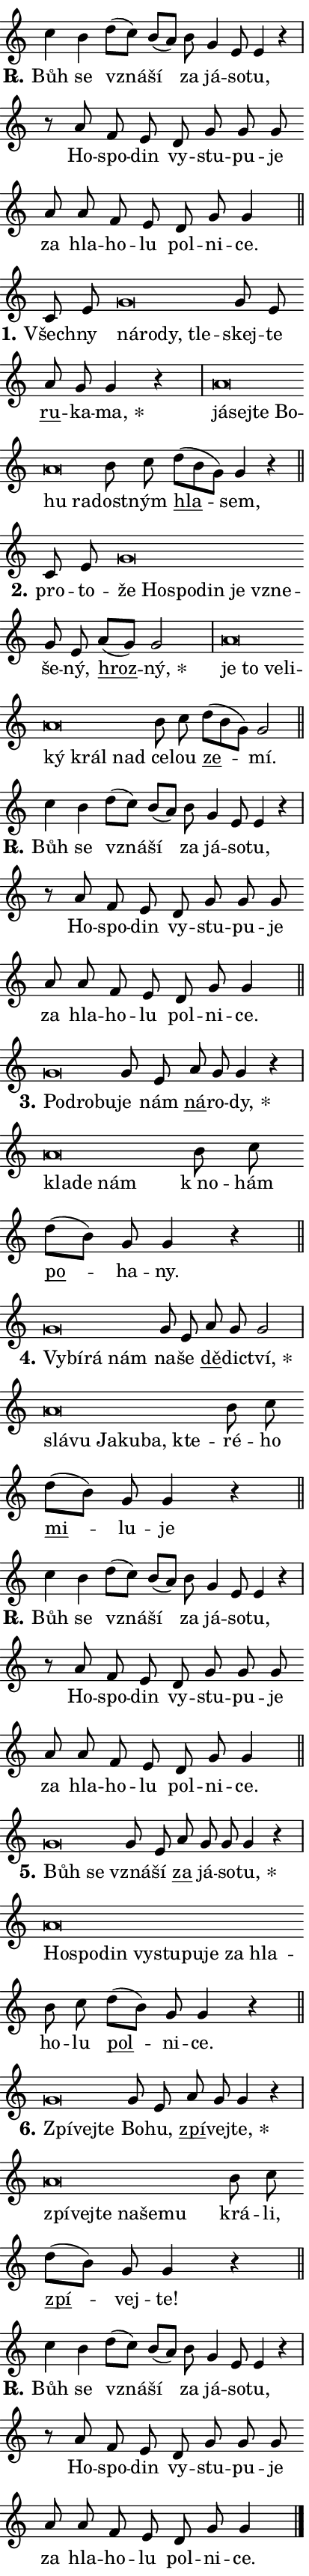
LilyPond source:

\version "2.24.0"
\header { tagline = "" }
\paper {
  indent = 0\cm
  top-margin = 0\cm
  right-margin = 0.13\cm % to fit lyric hyphens
  bottom-margin = 0\cm
  left-margin = 0\cm
  paper-width = 7\cm
  page-breaking = #ly:one-page-breaking
  system-system-spacing.basic-distance = #11
  score-system-spacing.basic-distance = #11
  ragged-last = ##f
}


%% Author: Thomas Morley
%% https://lists.gnu.org/archive/html/lilypond-user/2020-05/msg00002.html
#(define (line-position grob)
"Returns position of @var[grob} in current system:
   @code{'start}, if at first time-step
   @code{'end}, if at last time-step
   @code{'middle} otherwise
"
  (let* ((col (ly:item-get-column grob))
         (ln (ly:grob-object col 'left-neighbor))
         (rn (ly:grob-object col 'right-neighbor))
         (col-to-check-left (if (ly:grob? ln) ln col))
         (col-to-check-right (if (ly:grob? rn) rn col))
         (break-dir-left
           (and
             (ly:grob-property col-to-check-left 'non-musical #f)
             (ly:item-break-dir col-to-check-left)))
         (break-dir-right
           (and
             (ly:grob-property col-to-check-right 'non-musical #f)
             (ly:item-break-dir col-to-check-right))))
        (cond ((eqv? 1 break-dir-left) 'start)
              ((eqv? -1 break-dir-right) 'end)
              (else 'middle))))

#(define (tranparent-at-line-position vctor)
  (lambda (grob)
  "Relying on @code{line-position} select the relevant enry from @var{vctor}.
Used to determine transparency,"
    (case (line-position grob)
      ((end) (not (vector-ref vctor 0)))
      ((middle) (not (vector-ref vctor 1)))
      ((start) (not (vector-ref vctor 2))))))

noteHeadBreakVisibility =
#(define-music-function (break-visibility)(vector?)
"Makes @code{NoteHead}s transparent relying on @var{break-visibility}"
#{
  \override NoteHead.transparent =
    #(tranparent-at-line-position break-visibility)
#})

#(define delete-ledgers-for-transparent-note-heads
  (lambda (grob)
    "Reads whether a @code{NoteHead} is transparent.
If so this @code{NoteHead} is removed from @code{'note-heads} from
@var{grob}, which is supposed to be @code{LedgerLineSpanner}.
As a result ledgers are not printed for this @code{NoteHead}"
    (let* ((nhds-array (ly:grob-object grob 'note-heads))
           (nhds-list
             (if (ly:grob-array? nhds-array)
                 (ly:grob-array->list nhds-array)
                 '()))
           ;; Relies on the transparent-property being done before
           ;; Staff.LedgerLineSpanner.after-line-breaking is executed.
           ;; This is fragile ...
           (to-keep
             (remove
               (lambda (nhd)
                 (ly:grob-property nhd 'transparent #f))
               nhds-list)))
      ;; TODO find a better method to iterate over grob-arrays, similiar
      ;; to filter/remove etc for lists
      ;; For now rebuilt from scratch
      (set! (ly:grob-object grob 'note-heads)  '())
      (for-each
        (lambda (nhd)
          (ly:pointer-group-interface::add-grob grob 'note-heads nhd))
        to-keep))))

squashNotes = {
  \override NoteHead.X-extent = #'(-0.2 . 0.2)
  \override NoteHead.Y-extent = #'(-0.75 . 0)
  \override NoteHead.stencil =
    #(lambda (grob)
       (let ((pos (ly:grob-property grob 'staff-position)))
         (begin
           (if (< pos -7) (display "ERROR: Lower brevis then expected\n") (display ""))
           (if (<= pos -6) ly:text-interface::print ly:note-head::print))))
}
unSquashNotes = {
  \revert NoteHead.X-extent
  \revert NoteHead.Y-extent
  \revert NoteHead.stencil
}

hideNotes = \noteHeadBreakVisibility #begin-of-line-visible
unHideNotes = \noteHeadBreakVisibility #all-visible

% work-around for resetting accidentals
% https://lilypond.org/doc/v2.23/Documentation/notation/displaying-rhythms#unmetered-music
cadenzaMeasure = {
  \cadenzaOff
  \partial 1024 s1024
  \cadenzaOn
}

#(define-markup-command (accent layout props text) (markup?)
  "Underline accented syllable"
  (interpret-markup layout props
    #{\markup \override #'(offset . 4.3) \underline { #text }#}))

responsum = \markup \concat {
  "R" \hspace #-1.05 \path #0.1 #'((moveto 0 0.07) (lineto 0.9 0.8)) \hspace #0.05 "."
}

spaceSize = #0.6828661417322834 % exact space size for TeX Gyre Schola

\layout {
  \context {
    \Staff
    \remove "Time_signature_engraver"
    \override LedgerLineSpanner.after-line-breaking = #delete-ledgers-for-transparent-note-heads
  }
  \context {
    \Lyrics {
      \override LyricSpace.minimum-distance = \spaceSize
      \override LyricText.font-name = #"TeX Gyre Schola"
      \override LyricText.font-size = 1
      \override StanzaNumber.font-name = #"TeX Gyre Schola Bold"
      \override StanzaNumber.font-size = 1
    }
  }
  \context {
    \Score 
    \override NoteHead.text =
      #(lambda (grob) 
        (let ((pos (ly:grob-property grob 'staff-position)))
          #{\markup {
            \combine
              \halign #-0.55 \raise #(if (= pos -6) 0 0.5) \override #'(thickness . 2) \draw-line #'(3.2 . 0)
              \musicglyph "noteheads.sM1"
          }#}))
  }
}

% magnetic-lyrics.ily
%
%   written by
%     Jean Abou Samra <jean@abou-samra.fr>
%     Werner Lemberg <wl@gnu.org>
%
%   adapted by
%     Jiri Hon <jiri.hon@gmail.com>
%
% Version 2022-Apr-15

% https://www.mail-archive.com/lilypond-user@gnu.org/msg149350.html

#(define (Left_hyphen_pointer_engraver context)
   "Collect syllable-hyphen-syllable occurrences in lyrics and store
them in properties.  This engraver only looks to the left.  For
example, if the lyrics input is @code{foo -- bar}, it does the
following.

@itemize @bullet
@item
Set the @code{text} property of the @code{LyricHyphen} grob between
@q{foo} and @q{bar} to @code{foo}.

@item
Set the @code{left-hyphen} property of the @code{LyricText} grob with
text @q{foo} to the @code{LyricHyphen} grob between @q{foo} and
@q{bar}.
@end itemize

Use this auxiliary engraver in combination with the
@code{lyric-@/text::@/apply-@/magnetic-@/offset!} hook."
   (let ((hyphen #f)
         (text #f))
     (make-engraver
      (acknowledgers
       ((lyric-syllable-interface engraver grob source-engraver)
        (set! text grob)))
      (end-acknowledgers
       ((lyric-hyphen-interface engraver grob source-engraver)
        ;(when (not (grob::has-interface grob 'lyric-space-interface))
          (set! hyphen grob)));)
      ((stop-translation-timestep engraver)
       (when (and text hyphen)
         (ly:grob-set-object! text 'left-hyphen hyphen))
       (set! text #f)
       (set! hyphen #f)))))

#(define (lyric-text::apply-magnetic-offset! grob)
   "If the space between two syllables is less than the value in
property @code{LyricText@/.details@/.squash-threshold}, move the right
syllable to the left so that it gets concatenated with the left
syllable.

Use this function as a hook for
@code{LyricText@/.after-@/line-@/breaking} if the
@code{Left_@/hyphen_@/pointer_@/engraver} is active."
   (let ((hyphen (ly:grob-object grob 'left-hyphen #f)))
     (when hyphen
       (let ((left-text (ly:spanner-bound hyphen LEFT)))
         (when (grob::has-interface left-text 'lyric-syllable-interface)
           (let* ((common (ly:grob-common-refpoint grob left-text X))
                  (this-x-ext (ly:grob-extent grob common X))
                  (left-x-ext
                   (begin
                     ;; Trigger magnetism for left-text.
                     (ly:grob-property left-text 'after-line-breaking)
                     (ly:grob-extent left-text common X)))
                  ;; `delta` is the gap width between two syllables.
                  (delta (- (interval-start this-x-ext)
                            (interval-end left-x-ext)))
                  (details (ly:grob-property grob 'details))
                  (threshold (assoc-get 'squash-threshold details 0.2)))
             (when (< delta threshold)
               (let* (;; We have to manipulate the input text so that
                      ;; ligatures crossing syllable boundaries are not
                      ;; disabled.  For languages based on the Latin
                      ;; script this is essentially a beautification.
                      ;; However, for non-Western scripts it can be a
                      ;; necessity.
                      (lt (ly:grob-property left-text 'text))
                      (rt (ly:grob-property grob 'text))
                      (is-space (grob::has-interface hyphen 'lyric-space-interface))
                      (space (if is-space " " ""))
                      (extra-delta (if is-space spaceSize 0))
                      ;; Append new syllable.
                      (ltrt-space (if (and (string? lt) (string? rt))
                                (string-append lt space rt)
                                (make-concat-markup (list lt space rt))))
                      ;; Right-align `ltrt` to the right side.
                      (ltrt-space-markup (grob-interpret-markup
                               grob
                               (make-translate-markup
                                (cons (interval-length this-x-ext) 0)
                                (make-right-align-markup ltrt-space)))))
                 (begin
                   ;; Don't print `left-text`.
                   (ly:grob-set-property! left-text 'stencil #f)
                   ;; Set text and stencil (which holds all collected
                   ;; syllables so far) and shift it to the left.
                   (ly:grob-set-property! grob 'text ltrt-space)
                   (ly:grob-set-property! grob 'stencil ltrt-space-markup)
                   (ly:grob-translate-axis! grob (- (- delta extra-delta)) X))))))))))


#(define (lyric-hyphen::displace-bounds-first grob)
   ;; Make very sure this callback isn't triggered too early.
   (let ((left (ly:spanner-bound grob LEFT))
         (right (ly:spanner-bound grob RIGHT)))
     (ly:grob-property left 'after-line-breaking)
     (ly:grob-property right 'after-line-breaking)
     (ly:lyric-hyphen::print grob)))

squashThreshold = #0.4

\layout {
  \context {
    \Lyrics
    \consists #Left_hyphen_pointer_engraver
    \override LyricText.after-line-breaking =
      #lyric-text::apply-magnetic-offset!
    \override LyricHyphen.stencil = #lyric-hyphen::displace-bounds-first
    \override LyricText.details.squash-threshold = \squashThreshold
    \override LyricHyphen.minimum-distance = 0
    \override LyricHyphen.minimum-length = \squashThreshold
  }
}

squashText = \override LyricText.details.squash-threshold = 9999
unSquashText = \override LyricText.details.squash-threshold = \squashThreshold

leftText = \override LyricText.self-alignment-X = #LEFT
unLeftText = \revert LyricText.self-alignment-X

starOffset = #(lambda (grob) 
                (let ((x_offset (ly:self-alignment-interface::aligned-on-x-parent grob)))
                  (if (= x_offset 0) 0 (+ x_offset 1.2))))

star = #(define-music-function (syllable)(string?)
"Append star separator at the end of a syllable"
#{
  \once \override LyricText.X-offset = #starOffset
  \lyricmode { \markup {
    #syllable
    \override #'((font-name . "TeX Gyre Schola Bold")) \hspace #0.2 \lower #0.65 \larger "*"
  } }
#})

starAccent = #(define-music-function (syllable)(string?)
"Append star separator at the end of a syllable and make accent"
#{
  \once \override LyricText.X-offset = #starOffset
  \lyricmode { \markup {
    \accent #syllable
    \override #'((font-name . "TeX Gyre Schola Bold")) \hspace #0.2 \lower #0.65 \larger "*"
  } }
#})

breath = #(define-music-function (syllable)(string?)
"Append breathing indicator at the end of a syllable"
#{
  \lyricmode { \markup { #syllable "+" } }
#})

optionalBreath = #(define-music-function (syllable)(string?)
"Append optional breathing indicator at the end of a syllable"
#{
  \lyricmode { \markup { #syllable "(+)" } }
#})


\score {
    <<
        \new Voice = "melody" { \cadenzaOn \key c \major \relative { c''4 b d8[( c)] b[( a)] \bar "" b g4 e8 e4 r \cadenzaMeasure \bar "|" r8 a f e \bar "" d g g g \bar "" a a f e d g g4 \cadenzaMeasure \bar "||" \break } }
        \new Lyrics \lyricsto "melody" { \lyricmode { \set stanza = \responsum
Bůh se vzná -- ší za já -- so -- tu, Ho -- spo -- din vy -- stu -- pu -- je za hla -- ho -- lu pol -- ni -- ce. } }
    >>
    \layout {}
}

\score {
    <<
        \new Voice = "melody" { \cadenzaOn \key c \major \relative { c'8 e \squashNotes g\breve*1/16 \hideNotes \breve*1/16 \bar "" \breve*1/16 \breve*1/16 \bar "" \unHideNotes \unSquashNotes g8 e \bar "" a g g4 r \cadenzaMeasure \bar "|" \squashNotes a\breve*1/16 \hideNotes \breve*1/16 \bar "" \breve*1/16 \bar "" \breve*1/16 \bar "" \breve*1/16 \breve*1/16 \bar "" \unHideNotes \unSquashNotes b8 c \bar "" d[( b g)] g4 r \cadenzaMeasure \bar "||" \break } }
        \new Lyrics \lyricsto "melody" { \lyricmode { \set stanza = "1."
Všech -- ny \leftText ná -- \squashText ro -- dy, tle -- \unLeftText \unSquashText skej -- te \markup \accent ru -- ka -- \star ma, \leftText já -- \squashText sej -- te Bo -- hu ra -- \unLeftText \unSquashText dost -- ným \markup \accent hla -- sem, } }
    >>
    \layout {}
}

\score {
    <<
        \new Voice = "melody" { \cadenzaOn \key c \major \relative { c'8 e \squashNotes g\breve*1/16 \hideNotes \breve*1/16 \bar "" \breve*1/16 \bar "" \breve*1/16 \bar "" \breve*1/16 \breve*1/16 \bar "" \unHideNotes \unSquashNotes g8 e \bar "" a[( g)] g2 \cadenzaMeasure \bar "|" \squashNotes a\breve*1/16 \hideNotes \breve*1/16 \bar "" \breve*1/16 \bar "" \breve*1/16 \bar "" \breve*1/16 \bar "" \breve*1/16 \breve*1/16 \bar "" \unHideNotes \unSquashNotes b8 c \bar "" d[( b g)] g2 \cadenzaMeasure \bar "||" \break } }
        \new Lyrics \lyricsto "melody" { \lyricmode { \set stanza = "2."
pro -- to -- \leftText že \squashText Ho -- spo -- din je vzne -- \unLeftText \unSquashText še -- ný, \markup \accent hroz -- \star ný, \leftText je \squashText to ve -- li -- ký král nad \unLeftText \unSquashText ce -- lou \markup \accent ze -- mí. } }
    >>
    \layout {}
}

\score {
    <<
        \new Voice = "melody" { \cadenzaOn \key c \major \relative { c''4 b d8[( c)] b[( a)] \bar "" b g4 e8 e4 r \cadenzaMeasure \bar "|" r8 a f e \bar "" d g g g \bar "" a a f e d g g4 \cadenzaMeasure \bar "||" \break } }
        \new Lyrics \lyricsto "melody" { \lyricmode { \set stanza = \responsum
Bůh se vzná -- ší za já -- so -- tu, Ho -- spo -- din vy -- stu -- pu -- je za hla -- ho -- lu pol -- ni -- ce. } }
    >>
    \layout {}
}

\score {
    <<
        \new Voice = "melody" { \cadenzaOn \key c \major \relative { \squashNotes g'\breve*1/16 \hideNotes \breve*1/16 \breve*1/16 \bar "" \unHideNotes \unSquashNotes g8 e \bar "" a g g4 r \cadenzaMeasure \bar "|" \squashNotes a\breve*1/16 \hideNotes \breve*1/16 \breve*1/16 \bar "" \unHideNotes \unSquashNotes b8 c \bar "" d[( b)] g g4 r \cadenzaMeasure \bar "||" \break } }
        \new Lyrics \lyricsto "melody" { \lyricmode { \set stanza = "3."
\leftText Po -- \squashText dro -- bu -- \unLeftText \unSquashText je nám \markup \accent ná -- ro -- \star dy, \leftText kla -- \squashText de nám \unLeftText \unSquashText "k no" -- hám \markup \accent po -- ha -- ny. } }
    >>
    \layout {}
}

\score {
    <<
        \new Voice = "melody" { \cadenzaOn \key c \major \relative { \squashNotes g'\breve*1/16 \hideNotes \breve*1/16 \bar "" \breve*1/16 \breve*1/16 \bar "" \unHideNotes \unSquashNotes g8 e \bar "" a g g2 \cadenzaMeasure \bar "|" \squashNotes a\breve*1/16 \hideNotes \breve*1/16 \bar "" \breve*1/16 \bar "" \breve*1/16 \bar "" \breve*1/16 \breve*1/16 \bar "" \unHideNotes \unSquashNotes b8 c \bar "" d[( b)] g g4 r \cadenzaMeasure \bar "||" \break } }
        \new Lyrics \lyricsto "melody" { \lyricmode { \set stanza = "4."
\leftText Vy -- \squashText bí -- rá nám \unLeftText \unSquashText na -- še \markup \accent dě -- dic -- \star tví, \leftText slá -- \squashText vu Ja -- ku -- ba, kte -- \unLeftText \unSquashText ré -- ho \markup \accent mi -- lu -- je } }
    >>
    \layout {}
}

\score {
    <<
        \new Voice = "melody" { \cadenzaOn \key c \major \relative { c''4 b d8[( c)] b[( a)] \bar "" b g4 e8 e4 r \cadenzaMeasure \bar "|" r8 a f e \bar "" d g g g \bar "" a a f e d g g4 \cadenzaMeasure \bar "||" \break } }
        \new Lyrics \lyricsto "melody" { \lyricmode { \set stanza = \responsum
Bůh se vzná -- ší za já -- so -- tu, Ho -- spo -- din vy -- stu -- pu -- je za hla -- ho -- lu pol -- ni -- ce. } }
    >>
    \layout {}
}

\score {
    <<
        \new Voice = "melody" { \cadenzaOn \key c \major \relative { \squashNotes g'\breve*1/16 \hideNotes \breve*1/16 \bar "" \unHideNotes \unSquashNotes g8 e \bar "" a g g g4 r \cadenzaMeasure \bar "|" \squashNotes a\breve*1/16 \hideNotes \breve*1/16 \bar "" \breve*1/16 \bar "" \breve*1/16 \bar "" \breve*1/16 \bar "" \breve*1/16 \bar "" \breve*1/16 \bar "" \breve*1/16 \breve*1/16 \bar "" \unHideNotes \unSquashNotes b8 c \bar "" d[( b)] g g4 r \cadenzaMeasure \bar "||" \break } }
        \new Lyrics \lyricsto "melody" { \lyricmode { \set stanza = "5."
\leftText Bůh \squashText se \unLeftText \unSquashText vzná -- ší \markup \accent za já -- so -- \star tu, \leftText Ho -- \squashText spo -- din vy -- stu -- pu -- je za hla -- \unLeftText \unSquashText ho -- lu \markup \accent pol -- ni -- ce. } }
    >>
    \layout {}
}

\score {
    <<
        \new Voice = "melody" { \cadenzaOn \key c \major \relative { \squashNotes g'\breve*1/16 \hideNotes \breve*1/16 \breve*1/16 \bar "" \unHideNotes \unSquashNotes g8 e \bar "" a g g4 r \cadenzaMeasure \bar "|" \squashNotes a\breve*1/16 \hideNotes \breve*1/16 \bar "" \breve*1/16 \bar "" \breve*1/16 \bar "" \breve*1/16 \breve*1/16 \bar "" \unHideNotes \unSquashNotes b8 c \bar "" d[( b)] g g4 r \cadenzaMeasure \bar "||" \break } }
        \new Lyrics \lyricsto "melody" { \lyricmode { \set stanza = "6."
\leftText Zpí -- \squashText vej -- te \unLeftText \unSquashText Bo -- hu, \markup \accent zpí -- vej -- \star te, \leftText zpí -- \squashText vej -- te na -- še -- mu \unLeftText \unSquashText krá -- li, \markup \accent zpí -- vej -- te! } }
    >>
    \layout {}
}

\score {
    <<
        \new Voice = "melody" { \cadenzaOn \key c \major \relative { c''4 b d8[( c)] b[( a)] \bar "" b g4 e8 e4 r \cadenzaMeasure \bar "|" r8 a f e \bar "" d g g g \bar "" a a f e d g g4 \cadenzaMeasure \bar "||" \break } \bar "|." }
        \new Lyrics \lyricsto "melody" { \lyricmode { \set stanza = \responsum
Bůh se vzná -- ší za já -- so -- tu, Ho -- spo -- din vy -- stu -- pu -- je za hla -- ho -- lu pol -- ni -- ce. } }
    >>
    \layout {}
}
